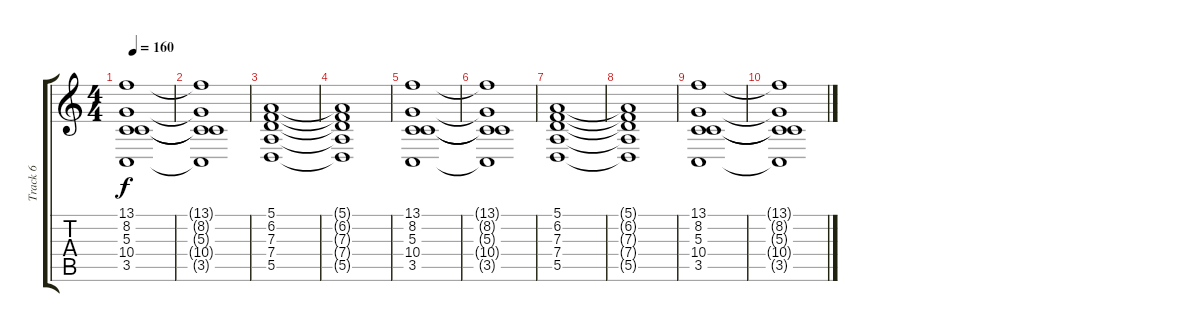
\track ("Track 6" "Track 6") {instrument stringensemble1}
\staff {score tabs}
\tuning (E4 B3 G3 D3 A2 E2) {hide}
\ts (4 4)
\tempo 160
\clef g2
\ks c
(13.1 8.2 5.3 10.4 3.5).1{dy f} |
(13.1{t} 8.2{t} 5.3{t} 10.4{t} 3.5{t}).1 |
(5.1 6.2 7.3 7.4 5.5).1 |
(5.1{t} 6.2{t} 7.3{t} 7.4{t} 5.5{t}).1 |
(13.1 8.2 5.3 10.4 3.5).1 |
(13.1{t} 8.2{t} 5.3{t} 10.4{t} 3.5{t}).1 |
(5.1 6.2 7.3 7.4 5.5).1 |
(5.1{t} 6.2{t} 7.3{t} 7.4{t} 5.5{t}).1 |
(13.1 8.2 5.3 10.4 3.5).1 |
(13.1{t} 8.2{t} 5.3{t} 10.4{t} 3.5{t}).1
